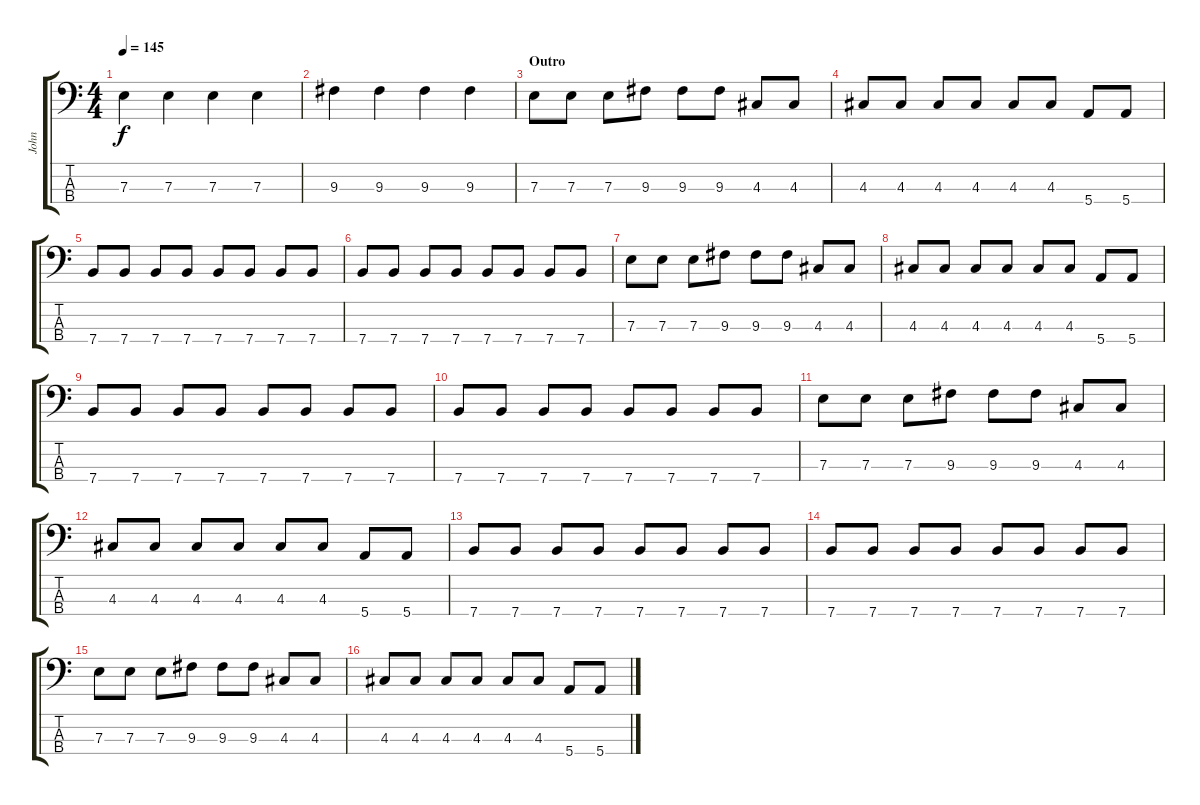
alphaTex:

\track ("John" "John") {instrument electricbasspick}
\staff {score tabs}
\tuning (G2 D2 A1 E1) {hide}
\ts (4 4)
\tempo 145
\clef f4
\ks c
7.3.4{dy f} 7.3.4 7.3.4 7.3.4 |
9.3.4 9.3.4 9.3.4 9.3.4 |
\section ("" "Outro")
7.3.8 7.3.8 7.3.8 9.3.8 9.3.8 9.3.8 4.3.8 4.3.8 |
4.3.8 4.3.8 4.3.8 4.3.8 4.3.8 4.3.8 5.4.8 5.4.8 |
7.4.8 7.4.8 7.4.8 7.4.8 7.4.8 7.4.8 7.4.8 7.4.8 |
7.4.8 7.4.8 7.4.8 7.4.8 7.4.8 7.4.8 7.4.8 7.4.8 |
7.3.8 7.3.8 7.3.8 9.3.8 9.3.8 9.3.8 4.3.8 4.3.8 |
4.3.8 4.3.8 4.3.8 4.3.8 4.3.8 4.3.8 5.4.8 5.4.8 |
7.4.8 7.4.8 7.4.8 7.4.8 7.4.8 7.4.8 7.4.8 7.4.8 |
7.4.8 7.4.8 7.4.8 7.4.8 7.4.8 7.4.8 7.4.8 7.4.8 |
7.3.8 7.3.8 7.3.8 9.3.8 9.3.8 9.3.8 4.3.8 4.3.8 |
4.3.8 4.3.8 4.3.8 4.3.8 4.3.8 4.3.8 5.4.8 5.4.8 |
7.4.8 7.4.8 7.4.8 7.4.8 7.4.8 7.4.8 7.4.8 7.4.8 |
7.4.8 7.4.8 7.4.8 7.4.8 7.4.8 7.4.8 7.4.8 7.4.8 |
7.3.8 7.3.8 7.3.8 9.3.8 9.3.8 9.3.8 4.3.8 4.3.8 |
4.3.8 4.3.8 4.3.8 4.3.8 4.3.8 4.3.8 5.4.8 5.4.8
